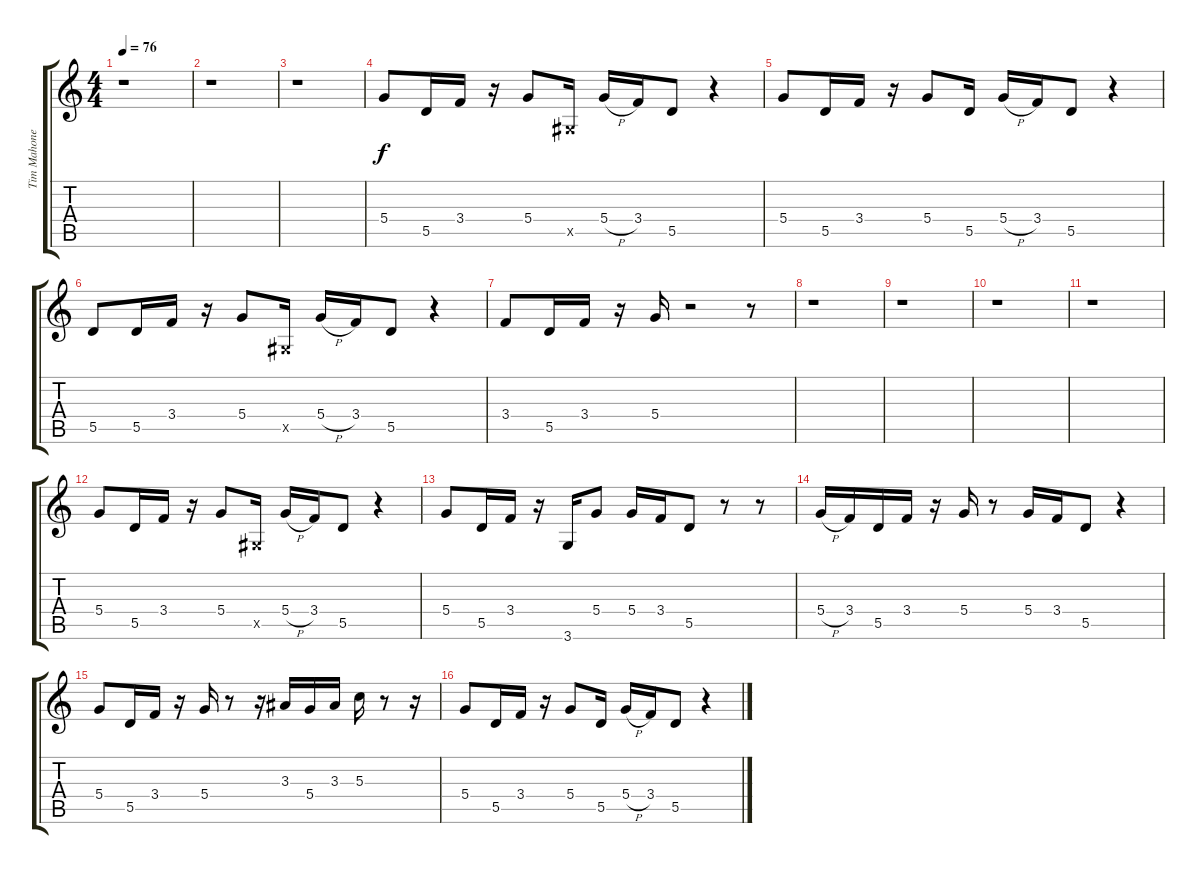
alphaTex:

\track ("Tim Mahoney(clean + p.m.)" "Tim Mahone") {instrument electricguitarmuted}
\staff {score tabs}
\tuning (E4 B3 G3 D3 A2 E2) {hide}
\ts (4 4)
\tempo 76
\clef g2
\ks c
r.1{dy f} |
r.1 |
r.1 |
5.4.8 5.5.16 3.4.16 r.16 5.4.8 -1.5{x}.16 5.4{h}.16 3.4.16 5.5.8 r.4 |
5.4.8 5.5.16 3.4.16 r.16 5.4.8 5.5.16 5.4{h}.16 3.4.16 5.5.8 r.4 |
5.5.8 5.5.16 3.4.16 r.16 5.4.8 -1.5{x}.16 5.4{h}.16 3.4.16 5.5.8 r.4 |
3.4.8 5.5.16 3.4.16 r.16 5.4.16 r.2 r.8 |
r.1 |
r.1 |
r.1 |
r.1 |
5.4.8 5.5.16 3.4.16 r.16 5.4.8 -1.5{x}.16 5.4{h}.16 3.4.16 5.5.8 r.4 |
5.4.8 5.5.16 3.4.16 r.16 3.6.16 5.4.8 5.4.16 3.4.16 5.5.8 r.8 r.8 |
5.4{h}.16 3.4.16 5.5.16 3.4.16 r.16 5.4.16 r.8 5.4.16 3.4.16 5.5.8 r.4 |
5.4.8 5.5.16 3.4.16 r.16 5.4.16 r.8 r.16 3.3.16 5.4.16 3.3.16 5.3.16 r.8 r.16 |
5.4.8 5.5.16 3.4.16 r.16 5.4.8 5.5.16 5.4{h}.16 3.4.16 5.5.8 r.4
